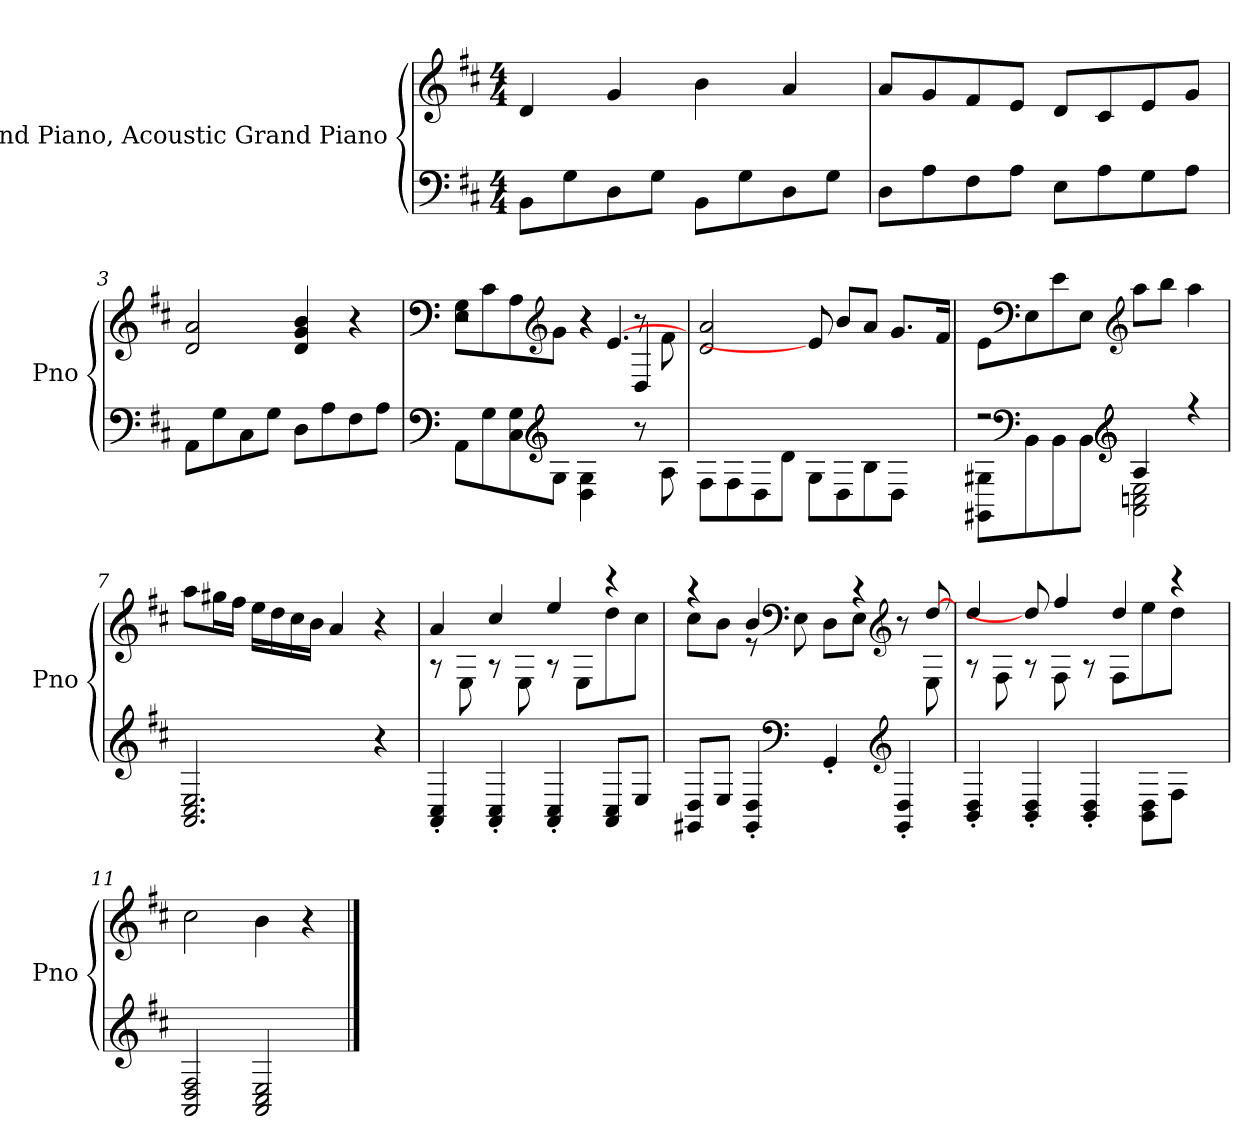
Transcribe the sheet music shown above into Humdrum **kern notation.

**kern	**kern
*part1	*part1
*staff2	*staff1
*I"Grand Piano, Acoustic Grand Piano	*
*I'Pno	*
*clefF4	*clefG2
*k[f#c#]	*k[f#c#]
*M4/4	*M4/4
*MM120	*MM120
=1	=1
8BBi\L	4di/
8Gi\	.
8Di\	4gi/
8Gi\J	.
8BBi\L	4bi\
8Gi\	.
8Di\	4ai/
8Gi\J	.
=2	=2
8Di\L	8ai/L
8Ai\	8gi/
8F#i\	8f#i/
8Ai\J	8ei/J
8Ei\L	8di/L
8Ai\	8c#i/
8Gi\	8ei/
8Ai\J	8gi/J
=3	=3
8AAi\L	2di/ 2ai/
8Gi\	.
8C#i\	.
8Gi\J	.
8Di\L	4di/ 4gi/ 4bi/
8Ai\	.
8F#i\	4r
8Ai\J	.
=4	=4
*clefF4	*clefF4
*^	*^
*	*	*	*^
4.ryy	8AAi\L	2r	8Ei\ 8Gi\L	2r
.	8Gi\	.	8c#i\	.
.	8C#i\ 8Gi\	.	8Ai\	.
*clefG2	*	*clefG2	*	*
8ryy	8Gi\J	.	8gi\J	.
2ryy	4Di\ 4Gi\	8ryy	4r	4r
.	.	[4.ei/	.	.
.	8r	.	8r	4Di/
.	8Ai\	.	8f#i\	.
*v	*v	*	*	*
*	*v	*v	*v
=5	=5
8F#i\L	2di/ 2ai/
8F#i\	.
8Di\	.
8di\J	.
8Gi\L	8ei/]
8Di\	8bi/L
8Bj\	8ai/J
8Di\J	8.gi/L
8ryy	.
.	16f#i/Jk
!!LO:LB:g=z
=6	=6
*^	*
2r	8GG#Xi\ 8G#Xi\L	8ei\L
*clefF4	*	*clefF4
.	8BBi\	8Ei\
.	8BBi\	8ei\
.	8BBi\J	8Ei\J
*clefG2	*	*clefG2
4Ai/	2AAi\ 2Cni\ 2Ei\	8aai\L
.	.	8bbi\J
4r	.	4aai\
*v	*v	*
=7	=7
2.AAi/ 2.C#i/ 2.Ei/	8aai\L
.	16gg#Xi\L
.	16ff#i\JJ
.	16eei\LL
.	16ddi\
.	16cc#i\
.	16bi\JJ
.	4ai/
4r	4r
=8	=8
*	*^
4AAi/' 4C#i/'	4ai/	8r
.	.	8Ei\
4AAi/' 4C#i/'	4cc#i/	8r
.	.	8Ei\
4AAi/' 4C#i/'	4eei/	8r
.	.	8Ei\L
8AAi/ 8C#i/L	4r	8ddi\
8Ei/J	.	8cc#i\J
=9	=9	=9
*^	*	*
4.ryy	8GG#Xi/ 8Di/L	4r	8cc#i\L
.	8Ei/J	.	8bi\J
.	4GG#i/' 4Di/'	4bi/	8r
*clefF4	*	*clefF4	*
8ryy	.	.	8Ei\
2ryy	4GG#'i/	8ryy	8Di\L
.	.	4r	8Ei\J
*clefG2	*	*clefG2	*
.	4GG#i/' 4Di/'	.	8r
.	.	[8ddi/	8Ei\
*v	*v	*	*
!!LO:LB:g=z	!!
=10	=10	=10
4BBi/' 4Di/'	4ddi/	8r
.	.	8F#i\
4BBi/' 4Di/'	8ddi/]	8r
.	4ff#i/	8F#i\
4BBi/' 4Di/'	.	8r
.	4ddi/	8F#i\L
8BBi\ 8Di\L	.	8eei\
8F#i\J	4r	8ddi\J
8ryy	.	8ryy
*	*v	*v
=11	=11
2AAi/ 2Di/ 2F#i/	2cc#i\
2AAi/ 2C#i/ 2Ei/	4bi\
.	4r
==	==
*-	*-
